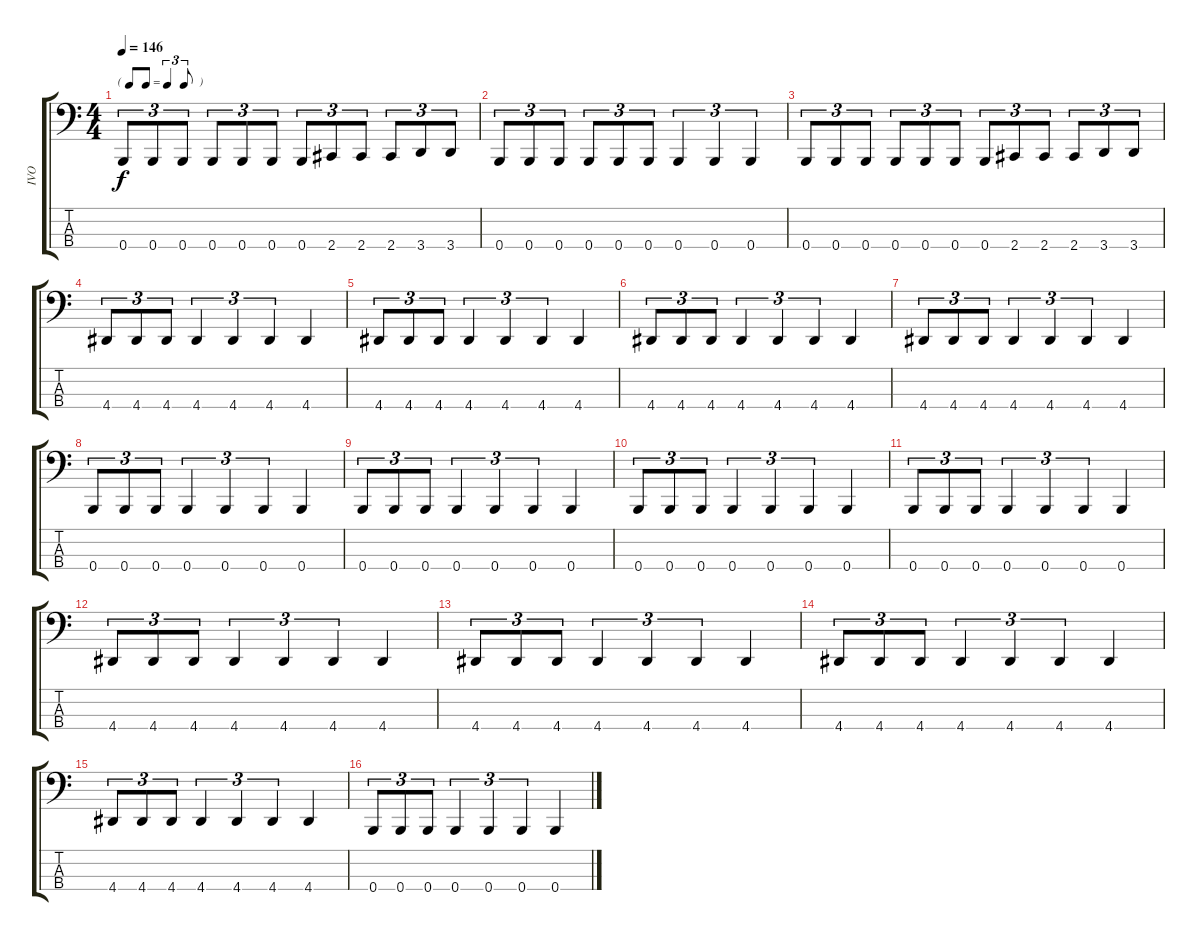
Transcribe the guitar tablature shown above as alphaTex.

\track ("IVO" "IVO") {instrument electricbasspick}
\staff {score tabs}
\tuning (E2 B1 Gb1 B0) {hide}
\ts (4 4)
\tf triplet8th
\tempo 146
\clef f4
\ks c
0.4.8{tu (3 2) dy f} 0.4.8{tu (3 2)} 0.4.8{tu (3 2)} 0.4.8{tu (3 2)} 0.4.8{tu (3 2)} 0.4.8{tu (3 2)} 0.4.8{tu (3 2)} 2.4.8{tu (3 2)} 2.4.8{tu (3 2)} 2.4.8{tu (3 2)} 3.4.8{tu (3 2)} 3.4.8{tu (3 2)} |
0.4.8{tu (3 2)} 0.4.8{tu (3 2)} 0.4.8{tu (3 2)} 0.4.8{tu (3 2)} 0.4.8{tu (3 2)} 0.4.8{tu (3 2)} 0.4.4{tu (3 2)} 0.4.4{tu (3 2)} 0.4.4{tu (3 2)} |
0.4.8{tu (3 2)} 0.4.8{tu (3 2)} 0.4.8{tu (3 2)} 0.4.8{tu (3 2)} 0.4.8{tu (3 2)} 0.4.8{tu (3 2)} 0.4.8{tu (3 2)} 2.4.8{tu (3 2)} 2.4.8{tu (3 2)} 2.4.8{tu (3 2)} 3.4.8{tu (3 2)} 3.4.8{tu (3 2)} |
4.4.8{tu (3 2)} 4.4.8{tu (3 2)} 4.4.8{tu (3 2)} 4.4.4{tu (3 2)} 4.4.4{tu (3 2)} 4.4.4{tu (3 2)} 4.4.4 |
4.4.8{tu (3 2)} 4.4.8{tu (3 2)} 4.4.8{tu (3 2)} 4.4.4{tu (3 2)} 4.4.4{tu (3 2)} 4.4.4{tu (3 2)} 4.4.4 |
4.4.8{tu (3 2)} 4.4.8{tu (3 2)} 4.4.8{tu (3 2)} 4.4.4{tu (3 2)} 4.4.4{tu (3 2)} 4.4.4{tu (3 2)} 4.4.4 |
4.4.8{tu (3 2)} 4.4.8{tu (3 2)} 4.4.8{tu (3 2)} 4.4.4{tu (3 2)} 4.4.4{tu (3 2)} 4.4.4{tu (3 2)} 4.4.4 |
0.4.8{tu (3 2)} 0.4.8{tu (3 2)} 0.4.8{tu (3 2)} 0.4.4{tu (3 2)} 0.4.4{tu (3 2)} 0.4.4{tu (3 2)} 0.4.4 |
0.4.8{tu (3 2)} 0.4.8{tu (3 2)} 0.4.8{tu (3 2)} 0.4.4{tu (3 2)} 0.4.4{tu (3 2)} 0.4.4{tu (3 2)} 0.4.4 |
0.4.8{tu (3 2)} 0.4.8{tu (3 2)} 0.4.8{tu (3 2)} 0.4.4{tu (3 2)} 0.4.4{tu (3 2)} 0.4.4{tu (3 2)} 0.4.4 |
0.4.8{tu (3 2)} 0.4.8{tu (3 2)} 0.4.8{tu (3 2)} 0.4.4{tu (3 2)} 0.4.4{tu (3 2)} 0.4.4{tu (3 2)} 0.4.4 |
4.4.8{tu (3 2)} 4.4.8{tu (3 2)} 4.4.8{tu (3 2)} 4.4.4{tu (3 2)} 4.4.4{tu (3 2)} 4.4.4{tu (3 2)} 4.4.4 |
4.4.8{tu (3 2)} 4.4.8{tu (3 2)} 4.4.8{tu (3 2)} 4.4.4{tu (3 2)} 4.4.4{tu (3 2)} 4.4.4{tu (3 2)} 4.4.4 |
4.4.8{tu (3 2)} 4.4.8{tu (3 2)} 4.4.8{tu (3 2)} 4.4.4{tu (3 2)} 4.4.4{tu (3 2)} 4.4.4{tu (3 2)} 4.4.4 |
4.4.8{tu (3 2)} 4.4.8{tu (3 2)} 4.4.8{tu (3 2)} 4.4.4{tu (3 2)} 4.4.4{tu (3 2)} 4.4.4{tu (3 2)} 4.4.4 |
0.4.8{tu (3 2)} 0.4.8{tu (3 2)} 0.4.8{tu (3 2)} 0.4.4{tu (3 2)} 0.4.4{tu (3 2)} 0.4.4{tu (3 2)} 0.4.4
